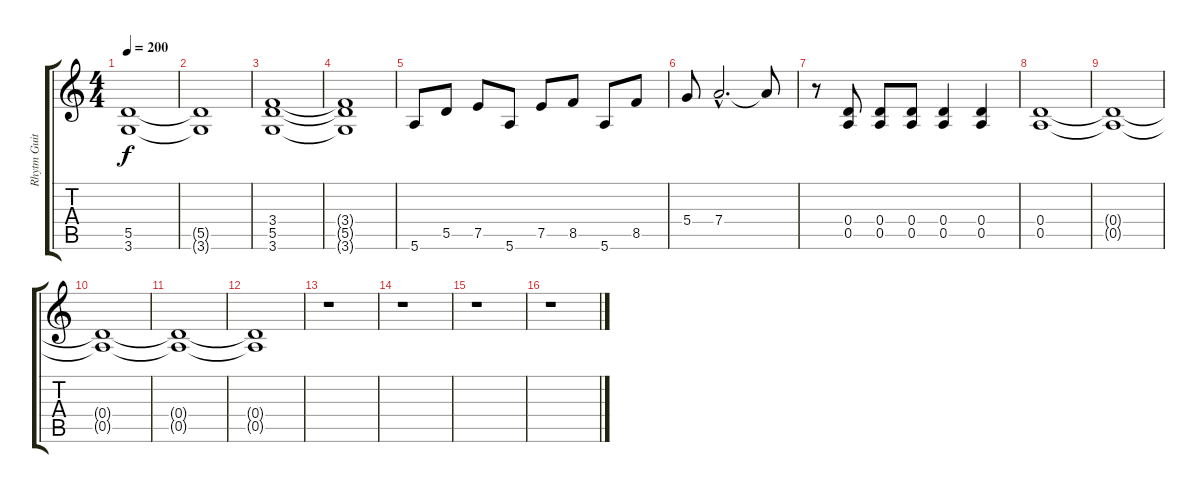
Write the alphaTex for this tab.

\track ("Rhytm Guitar 2" "Rhytm Guit") {instrument overdrivenguitar}
\staff {score tabs}
\tuning (E4 B3 G3 D3 A2 E2) {hide}
\ts (4 4)
\tempo 200
\clef g2
\ks c
(5.5 3.6).1{dy f} |
(5.5{t} 3.6{t}).1 |
(3.4 5.5 3.6).1 |
(3.4{t} 5.5{t} 3.6{t}).1 |
5.6.8 5.5.8 7.5.8 5.6.8 7.5.8 8.5.8 5.6.8 8.5.8 |
5.4.8 7.4{hac}.2{d} 7.4{t}.8 |
r.8 (0.4 0.5).8{volume 10 balance 16} (0.4 0.5).8 (0.4 0.5).8 (0.4 0.5).4 (0.4 0.5).4 |
(0.4 0.5).1 |
(0.4{t} 0.5{t}).1 |
(0.4{t} 0.5{t}).1 |
(0.4{t} 0.5{t}).1 |
(0.4{t} 0.5{t}).1 |
r.1 |
r.1 |
r.1 |
r.1
